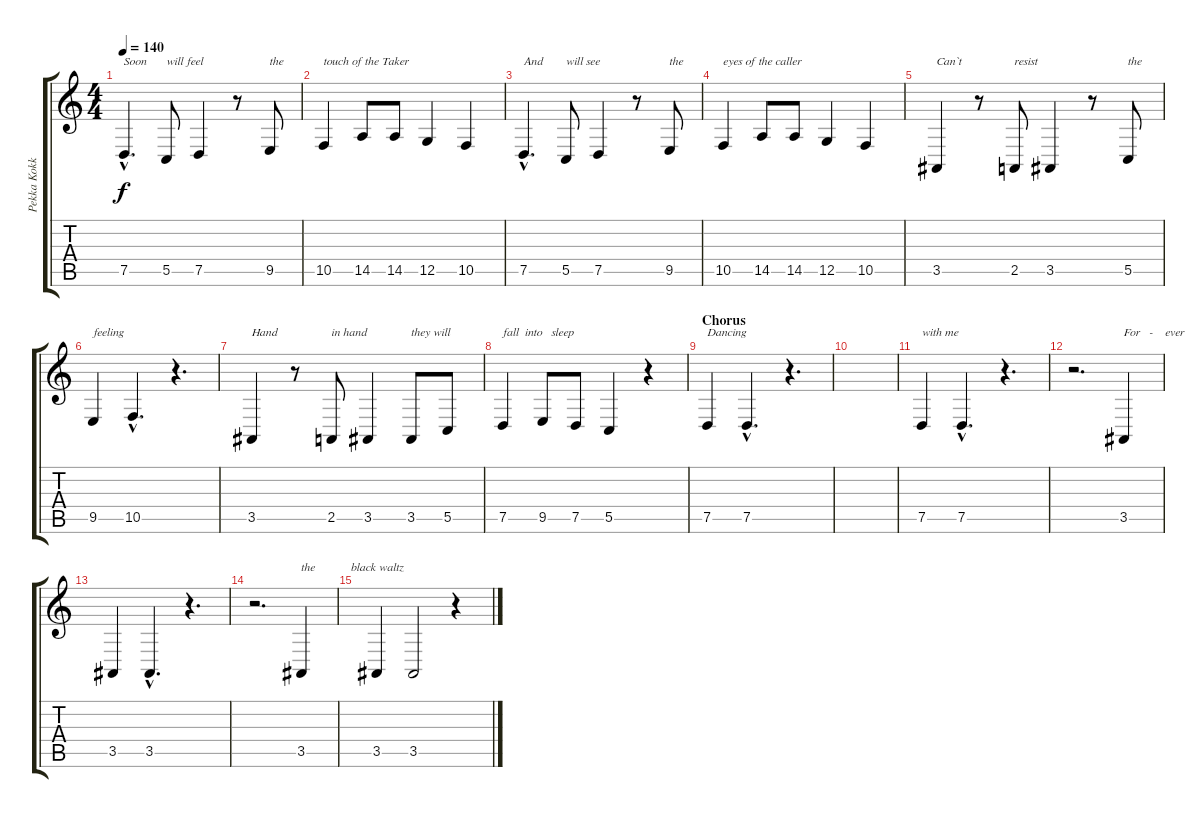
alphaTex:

\track ("Pekka Kokko" "Pekka Kokk") {instrument lead2sawtooth}
\staff {score tabs}
\tuning (D4 A3 F3 C3 G2 D2) {hide}
\ts (4 4)
\tempo 140
\clef g2
\ks c
7.5{hac}.4{d txt "Soon" dy f} 5.5.8{txt "will feel"} 7.5.4 r.8 9.5.8{txt "the"} |
10.5.4{txt "touch of the Taker"} 14.5.8 14.5.8 12.5.4 10.5.4 |
7.5{hac}.4{d txt "And"} 5.5.8{txt "will see"} 7.5.4 r.8 9.5.8{txt "the"} |
10.5.4{txt "eyes of the caller"} 14.5.8 14.5.8 12.5.4 10.5.4 |
3.5.4{txt "Can`t"} r.8 2.5.8{txt "resist"} 3.5.4 r.8 5.5.8{txt "the"} |
9.5.4{txt "feeling"} 10.5{hac}.4{d} r.4{d} |
3.5.4{txt "Hand"} r.8 2.5.8{txt "in hand"} 3.5.4 3.5.8{txt "they will"} 5.5.8 |
7.5.4{txt "fall  into   sleep"} 9.5.8 7.5.8 5.5.4 r.4 |
\section ("" "Chorus")
7.5.4{txt "Dancing"} 7.5{hac}.4{d} r.4{d} |
|
7.5.4{txt "with me"} 7.5{hac}.4{d} r.4{d} |
r.2{d} 3.5.4{txt "For   -    ever"} |
3.5.4 3.5{hac}.4{d} r.4{d} |
r.2{d} 3.5.4{txt "the            black waltz"} |
3.5.4 3.5.2 r.4
